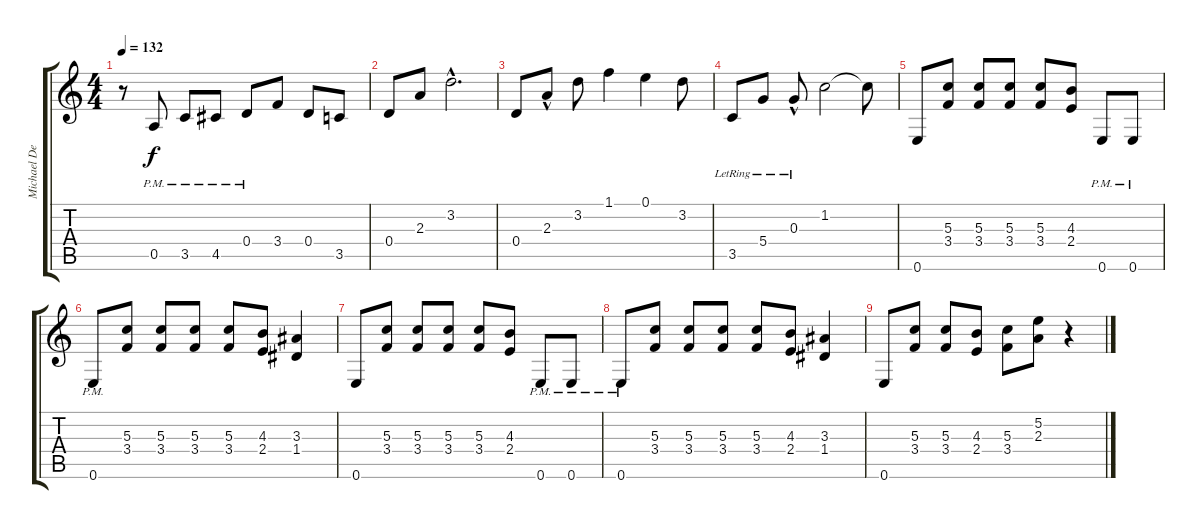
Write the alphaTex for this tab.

\track ("Michael Denner" "Michael De") {instrument overdrivenguitar}
\staff {score tabs}
\tuning (E4 B3 G3 D3 A2 E2) {hide}
\ts (4 4)
\tempo 132
\clef g2
\ks c
r.8{dy f} 0.5{pm}.8 3.5{pm}.8 4.5{pm}.8 0.4{pm}.8 3.4.8 0.4.8 3.5.8 |
0.4.8 2.3.8 3.2{hac}.2{d} |
0.4.8 2.3{hac}.8 3.2.8 1.1.4 0.1.4 3.2.8 |
3.5{lr}.8 5.4{lr}.8 0.3{hac lr}.8 1.2.2 1.2{t}.8 |
0.6.8 (5.3 3.4).8 (5.3 3.4).8 (5.3 3.4).8 (5.3 3.4).8 (4.3 2.4).8 0.6{pm}.8 0.6{pm}.8 |
0.6{pm}.8 (5.3 3.4).8 (5.3 3.4).8 (5.3 3.4).8 (5.3 3.4).8 (4.3 2.4).8 (3.3 1.4).4 |
0.6.8 (5.3 3.4).8 (5.3 3.4).8 (5.3 3.4).8 (5.3 3.4).8 (4.3 2.4).8 0.6{pm}.8 0.6{pm}.8 |
0.6{pm}.8 (5.3 3.4).8 (5.3 3.4).8 (5.3 3.4).8 (5.3 3.4).8 (4.3 2.4).8 (3.3 1.4).4 |
0.6.8 (5.3 3.4).8 (5.3 3.4).8 (4.3 2.4).8 (5.3 3.4).8 (5.2 2.3).8 r.4
